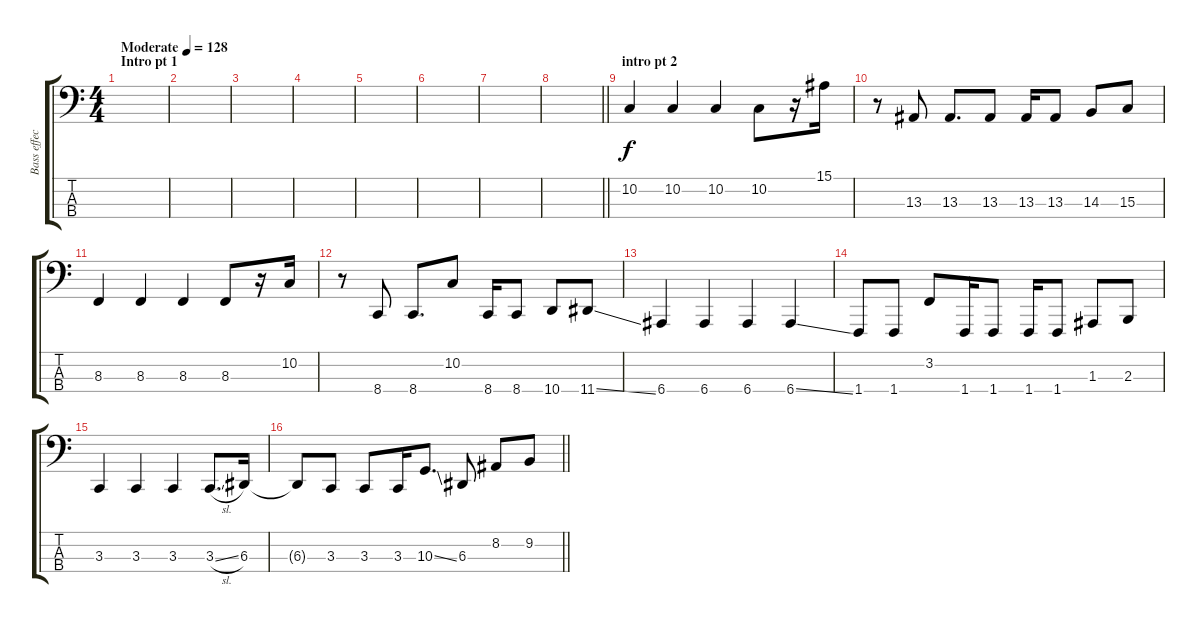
\track ("Bass effects" "Bass effec") {instrument lead2sawtooth}
\staff {score tabs}
\tuning (G2 D2 A1 E1) {hide}
\ts (4 4)
\section ("" "Intro pt 1")
\tempo (128 "Moderate")
\clef f4
\ks c
|
|
|
|
|
|
|
\barLineRight lightlight
|
\section ("" "intro pt 2")
10.2.4 10.2.4 10.2.4 10.2.8 r.16 15.1.16 |
r.8 13.3.8 13.3.8{d} 13.3.8 13.3.16 13.3.8 14.3.8 15.3.8 |
8.3.4 8.3.4 8.3.4 8.3.8 r.16 10.2.16 |
r.8 8.4.8 8.4.8{d} 10.2.8 8.4.16 8.4.8 10.4.8 11.4{ss}.8 |
6.4.4 6.4.4 6.4.4 6.4{ss}.4 |
1.4.8 1.4.8 3.2.8 1.4.16 1.4.8 1.4.16 1.4.8 1.3.8 2.3.8 |
3.3.4 3.3.4 3.3.4 3.3{sl}.8{d} 6.3.16 |
\barLineRight lightlight
6.3{t}.8 3.3.8 3.3.8 3.3.16 10.3{ss}.8{d} 6.3.8 8.2.8 9.2.8
